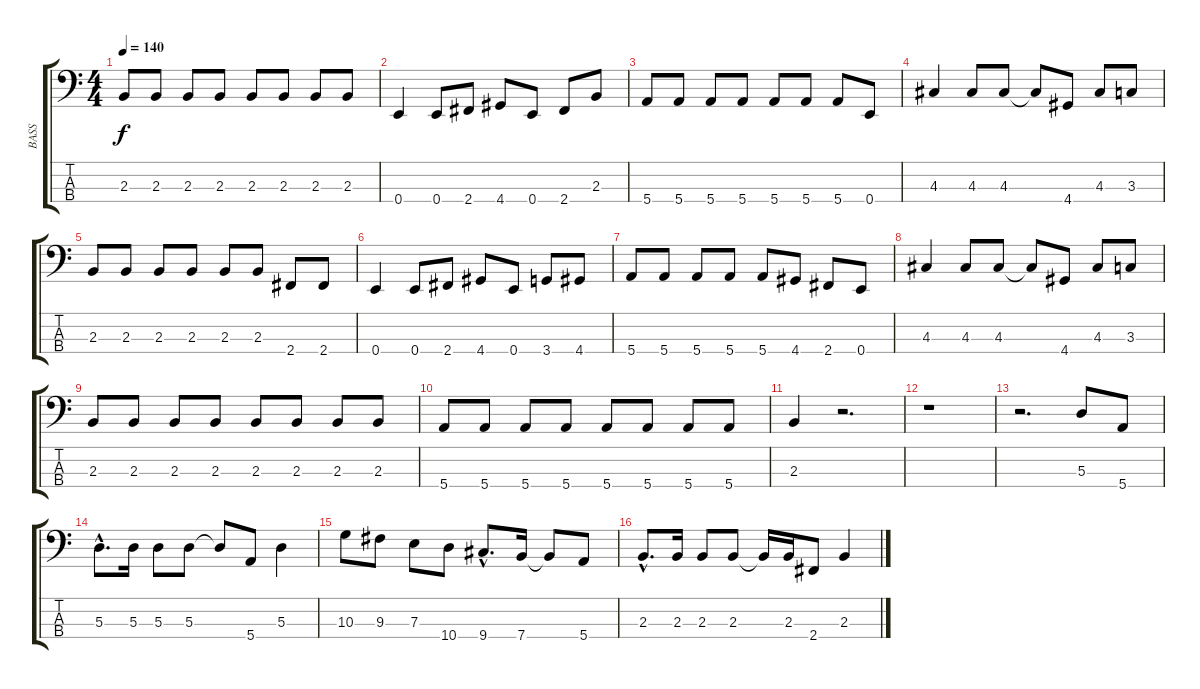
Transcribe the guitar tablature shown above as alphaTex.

\track ("BASS" "BASS") {instrument electricbasspick}
\staff {score tabs}
\tuning (G2 D2 A1 E1) {hide}
\ts (4 4)
\tempo 140
\clef f4
\ks c
2.3.8{dy f} 2.3.8 2.3.8 2.3.8 2.3.8 2.3.8 2.3.8 2.3.8 |
0.4.4 0.4.8 2.4.8 4.4.8 0.4.8 2.4.8 2.3.8 |
5.4.8 5.4.8 5.4.8 5.4.8 5.4.8 5.4.8 5.4.8 0.4.8 |
4.3.4 4.3.8 4.3.8 4.3{t}.8 4.4.8 4.3.8 3.3.8 |
2.3.8 2.3.8 2.3.8 2.3.8 2.3.8 2.3.8 2.4.8 2.4.8 |
0.4.4 0.4.8 2.4.8 4.4.8 0.4.8 3.4.8 4.4.8 |
5.4.8 5.4.8 5.4.8 5.4.8 5.4.8 4.4.8 2.4.8 0.4.8 |
4.3.4 4.3.8 4.3.8 4.3{t}.8 4.4.8 4.3.8 3.3.8 |
2.3.8 2.3.8 2.3.8 2.3.8 2.3.8 2.3.8 2.3.8 2.3.8 |
5.4.8 5.4.8 5.4.8 5.4.8 5.4.8 5.4.8 5.4.8 5.4.8 |
2.3.4 r.2{d} |
r.1 |
r.2{d} 5.3.8 5.4.8 |
5.3{hac}.8{d} 5.3.16 5.3.8 5.3.8 5.3{t}.8 5.4.8 5.3.4 |
10.3.8 9.3.8 7.3.8 10.4.8 9.4{hac}.8{d} 7.4.16 7.4{t}.8 5.4.8 |
2.3{hac}.8{d} 2.3.16 2.3.8 2.3.8 2.3{t}.16 2.3.16 2.4.8 2.3.4
